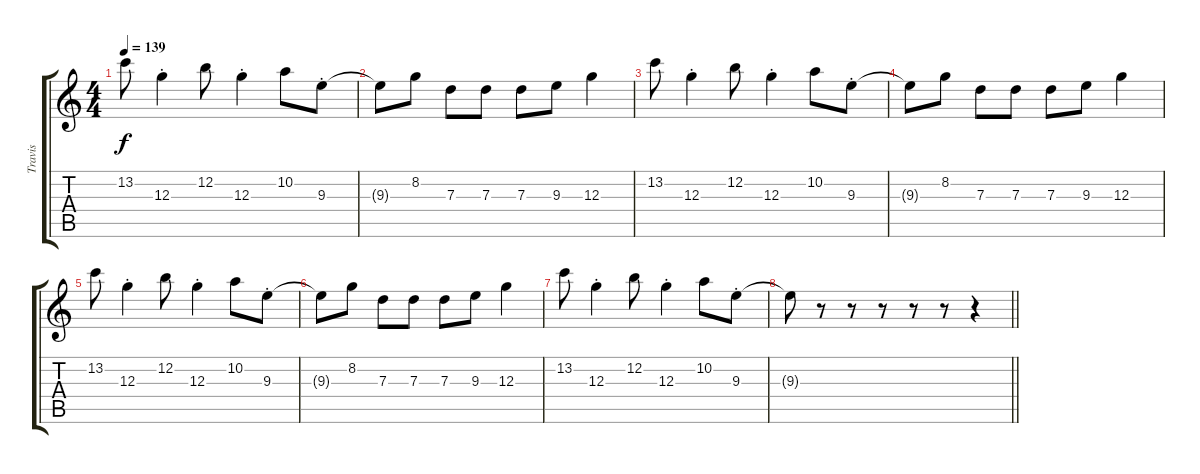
\track ("Travis" "Travis") {instrument electricguitarclean}
\staff {score tabs}
\tuning (E4 B3 G3 D3 A2 E2) {hide}
\ts (4 4)
\tempo 139
\clef g2
\ks c
13.2.8{dy f} 12.3{st}.4 12.2.8 12.3{st}.4 10.2.8 9.3{st}.8 |
9.3{t}.8 8.2.8 7.3.8 7.3.8 7.3.8 9.3.8 12.3.4 |
13.2.8 12.3{st}.4 12.2.8 12.3{st}.4 10.2.8 9.3{st}.8 |
9.3{t}.8 8.2.8 7.3.8 7.3.8 7.3.8 9.3.8 12.3.4 |
13.2.8 12.3{st}.4 12.2.8 12.3{st}.4 10.2.8 9.3{st}.8 |
9.3{t}.8 8.2.8 7.3.8 7.3.8 7.3.8 9.3.8 12.3.4 |
13.2.8 12.3{st}.4 12.2.8 12.3{st}.4 10.2.8 9.3{st}.8 |
\barLineRight lightlight
9.3{t}.8 r.8 r.8 r.8 r.8 r.8 r.4
